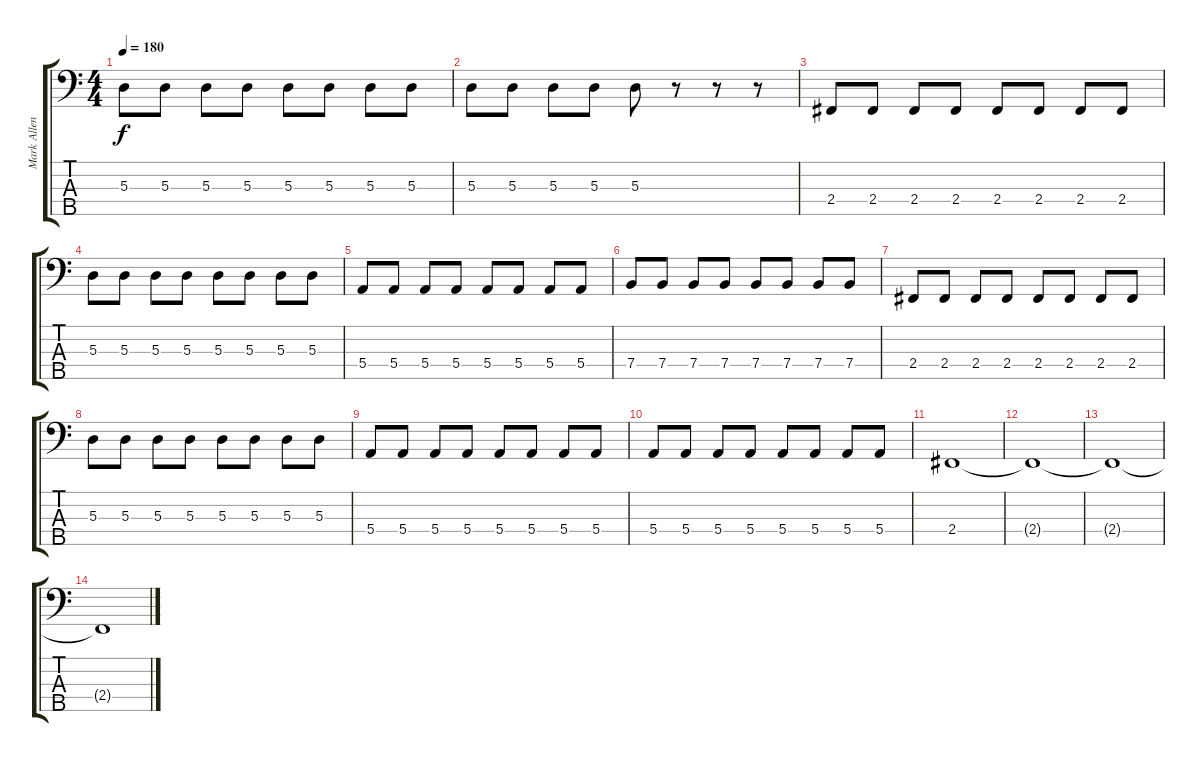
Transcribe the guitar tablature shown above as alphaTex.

\track ("Mark Allen Hoppus" "Mark Allen") {instrument electricbasspick}
\staff {score tabs}
\tuning (G2 D2 A1 E1 B0) {hide}
\ts (4 4)
\tempo 180
\clef f4
\ks c
5.3.8{dy f} 5.3.8 5.3.8 5.3.8 5.3.8 5.3.8 5.3.8 5.3.8 |
5.3.8 5.3.8 5.3.8 5.3.8 5.3.8 r.8 r.8 r.8 |
2.4.8 2.4.8 2.4.8 2.4.8 2.4.8 2.4.8 2.4.8 2.4.8 |
5.3.8 5.3.8 5.3.8 5.3.8 5.3.8 5.3.8 5.3.8 5.3.8 |
5.4.8 5.4.8 5.4.8 5.4.8 5.4.8 5.4.8 5.4.8 5.4.8 |
7.4.8 7.4.8 7.4.8 7.4.8 7.4.8 7.4.8 7.4.8 7.4.8 |
2.4.8 2.4.8 2.4.8 2.4.8 2.4.8 2.4.8 2.4.8 2.4.8 |
5.3.8 5.3.8 5.3.8 5.3.8 5.3.8 5.3.8 5.3.8 5.3.8 |
5.4.8 5.4.8 5.4.8 5.4.8 5.4.8 5.4.8 5.4.8 5.4.8 |
5.4.8 5.4.8 5.4.8 5.4.8 5.4.8 5.4.8 5.4.8 5.4.8 |
2.4.1 |
2.4{t}.1 |
2.4{t}.1{volume 0} |
2.4{t}.1
